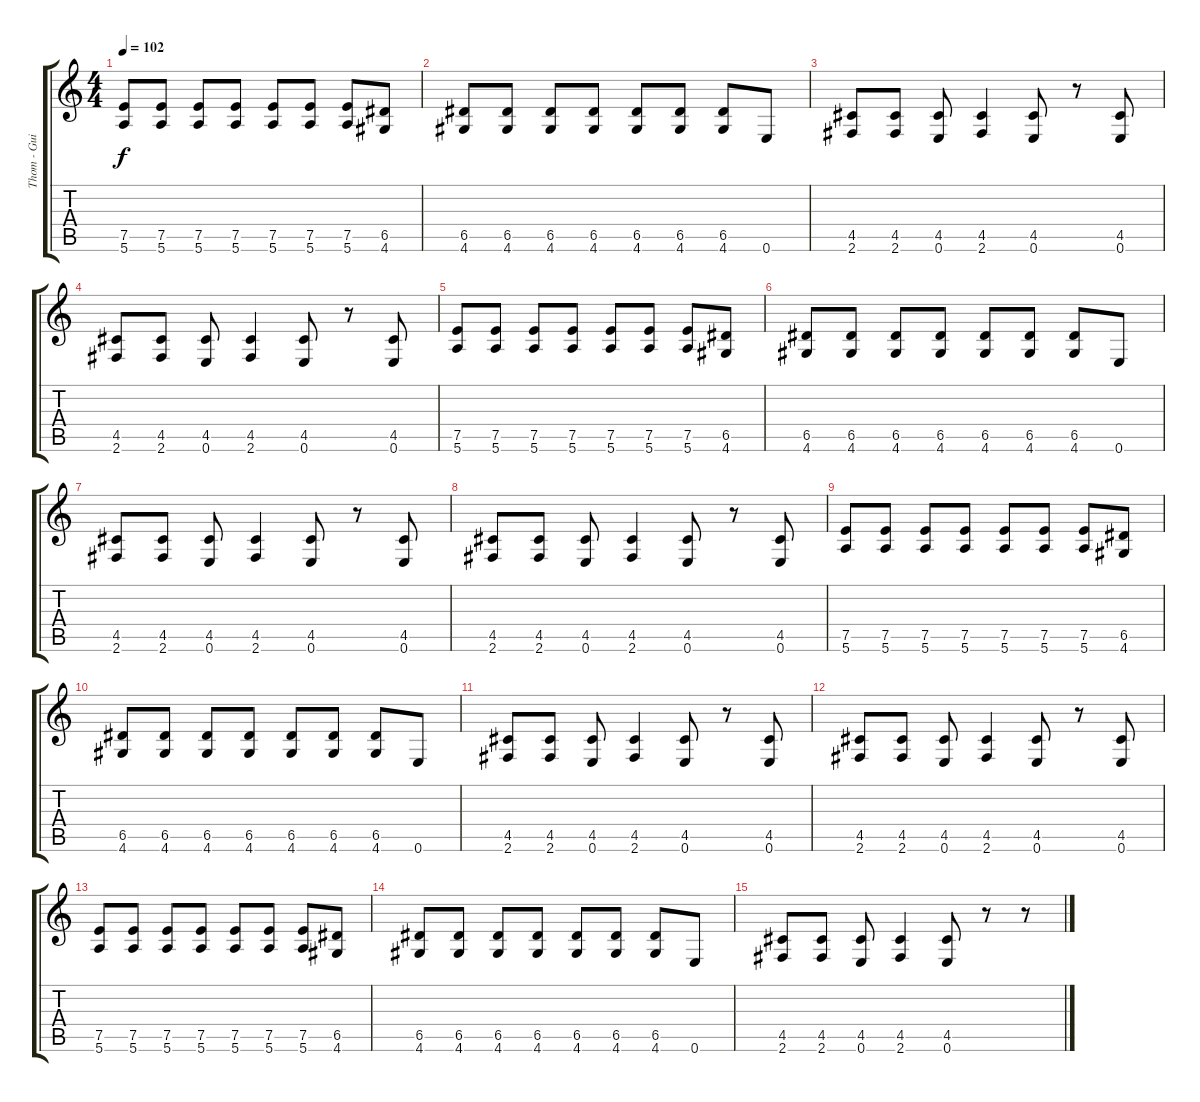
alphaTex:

\track ("Thom - Guitar" "Thom - Gui") {instrument electricguitarclean}
\staff {score tabs}
\tuning (E4 B3 G3 D3 A2 E2) {hide}
\ts (4 4)
\tempo 102
\clef g2
\ks c
(7.5 5.6).8{dy f} (7.5 5.6).8 (7.5 5.6).8 (7.5 5.6).8 (7.5 5.6).8 (7.5 5.6).8 (7.5 5.6).8 (6.5 4.6).8 |
(6.5 4.6).8 (6.5 4.6).8 (6.5 4.6).8 (6.5 4.6).8 (6.5 4.6).8 (6.5 4.6).8 (6.5 4.6).8 0.6.8 |
(4.5 2.6).8{instrument distortionguitar} (4.5 2.6).8 (4.5 0.6).8 (4.5 2.6).4 (4.5 0.6).8 r.8 (4.5 0.6).8 |
(4.5 2.6).8 (4.5 2.6).8 (4.5 0.6).8 (4.5 2.6).4 (4.5 0.6).8 r.8 (4.5 0.6).8 |
(7.5 5.6).8 (7.5 5.6).8 (7.5 5.6).8 (7.5 5.6).8 (7.5 5.6).8 (7.5 5.6).8 (7.5 5.6).8 (6.5 4.6).8 |
(6.5 4.6).8 (6.5 4.6).8 (6.5 4.6).8 (6.5 4.6).8 (6.5 4.6).8 (6.5 4.6).8 (6.5 4.6).8 0.6.8 |
(4.5 2.6).8{instrument distortionguitar} (4.5 2.6).8 (4.5 0.6).8 (4.5 2.6).4 (4.5 0.6).8 r.8 (4.5 0.6).8 |
(4.5 2.6).8 (4.5 2.6).8 (4.5 0.6).8 (4.5 2.6).4 (4.5 0.6).8 r.8 (4.5 0.6).8 |
(7.5 5.6).8 (7.5 5.6).8 (7.5 5.6).8 (7.5 5.6).8 (7.5 5.6).8 (7.5 5.6).8 (7.5 5.6).8 (6.5 4.6).8 |
(6.5 4.6).8 (6.5 4.6).8 (6.5 4.6).8 (6.5 4.6).8 (6.5 4.6).8 (6.5 4.6).8 (6.5 4.6).8 0.6.8 |
(4.5 2.6).8{instrument distortionguitar} (4.5 2.6).8 (4.5 0.6).8 (4.5 2.6).4 (4.5 0.6).8 r.8 (4.5 0.6).8 |
(4.5 2.6).8 (4.5 2.6).8 (4.5 0.6).8 (4.5 2.6).4 (4.5 0.6).8 r.8 (4.5 0.6).8 |
(7.5 5.6).8 (7.5 5.6).8 (7.5 5.6).8 (7.5 5.6).8 (7.5 5.6).8 (7.5 5.6).8 (7.5 5.6).8 (6.5 4.6).8 |
(6.5 4.6).8 (6.5 4.6).8 (6.5 4.6).8 (6.5 4.6).8 (6.5 4.6).8 (6.5 4.6).8 (6.5 4.6).8 0.6.8 |
(4.5 2.6).8{instrument distortionguitar} (4.5 2.6).8 (4.5 0.6).8 (4.5 2.6).4 (4.5 0.6).8 r.8 r.8
